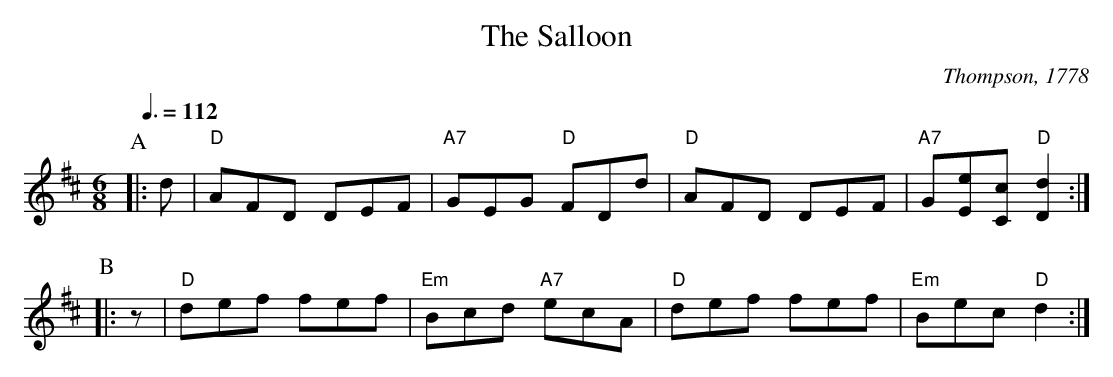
X:1
T:The Salloon
C:Thompson, 1778
M:6/8
L:1/8
Q:3/8=112
K:D
P:A
|: d | "D"AFD DEF | "A7"GEG "D"FDd | "D"AFD DEF | "A7"G[Ee][Cc] "D"[Dd]2 :|
P:B
|: z | "D"def fef | "Em"Bcd "A7"ecA | "D"def fef | "Em"Bec "D"d2 :|
